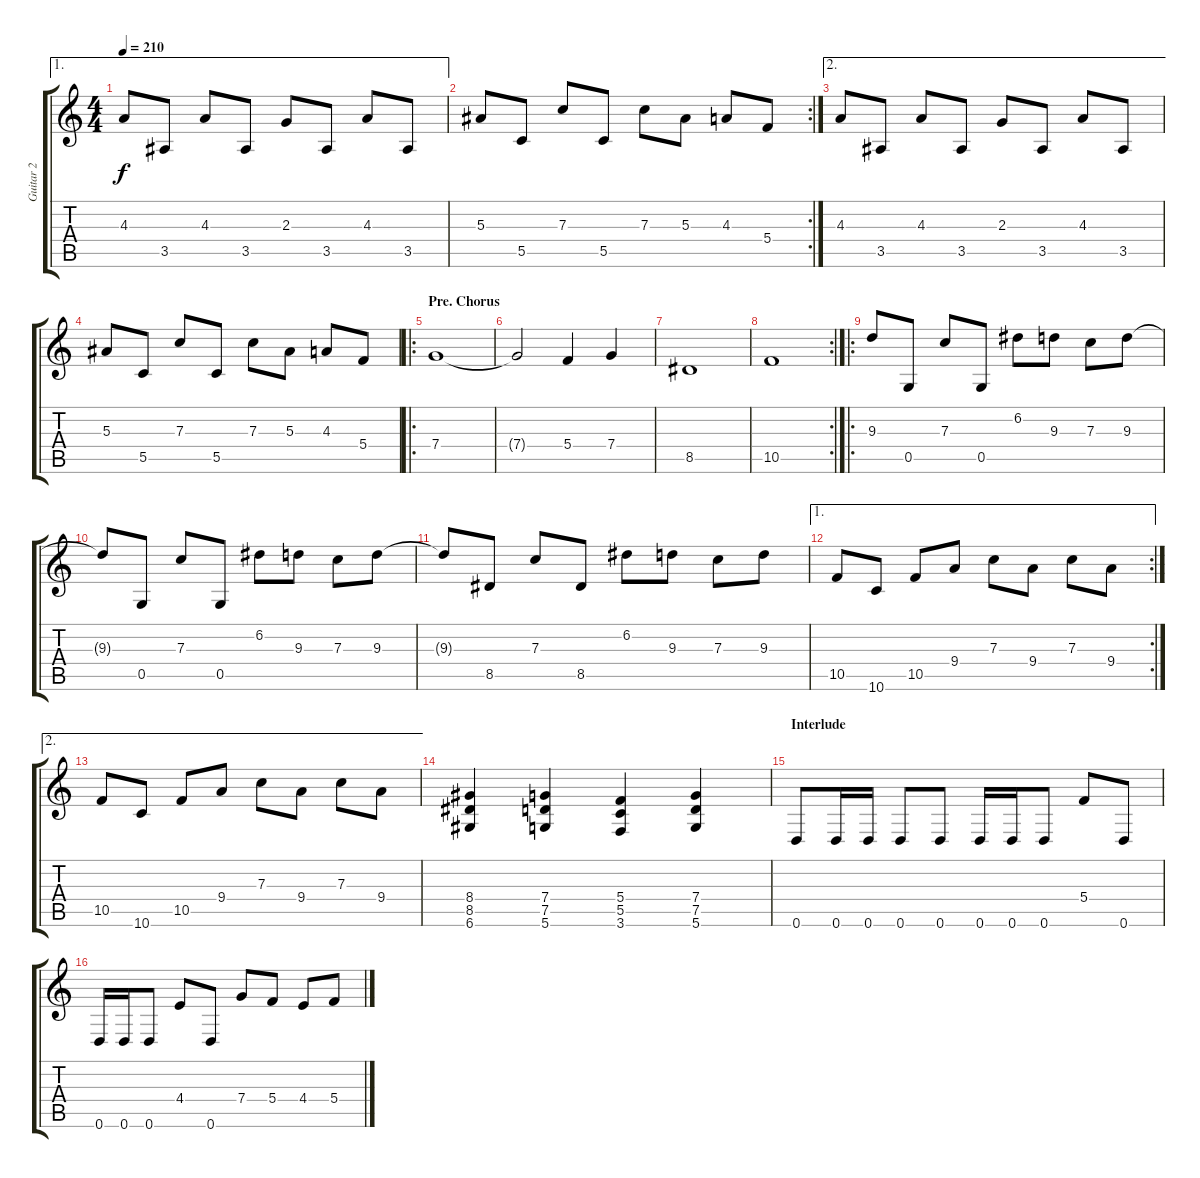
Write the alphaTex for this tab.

\track ("Guitar 2" "Guitar 2") {instrument overdrivenguitar}
\staff {score tabs}
\tuning (D4 A3 F3 C3 G2 D2) {hide}
\ae 1
\ts (4 4)
\tempo 210
\clef g2
\ks c
4.3.8{dy f} 3.5.8 4.3.8 3.5.8 2.3.8 3.5.8 4.3.8 3.5.8 |
\rc 2
5.3.8 5.5.8 7.3.8 5.5.8 7.3.8 5.3.8 4.3.8 5.4.8 |
\ae 2
4.3.8 3.5.8 4.3.8 3.5.8 2.3.8 3.5.8 4.3.8 3.5.8 |
5.3.8 5.5.8 7.3.8 5.5.8 7.3.8 5.3.8 4.3.8 5.4.8 |
\ro
\section ("" "Pre. Chorus")
7.4.1 |
7.4{t}.2 5.4.4 7.4.4 |
8.5.1 |
\rc 2
10.5.1 |
\ro
9.3.8 0.5.8 7.3.8 0.5.8 6.2.8 9.3.8 7.3.8 9.3.8 |
9.3{t}.8 0.5.8 7.3.8 0.5.8 6.2.8 9.3.8 7.3.8 9.3.8 |
9.3{t}.8 8.5.8 7.3.8 8.5.8 6.2.8 9.3.8 7.3.8 9.3.8 |
\ae 1
\rc 2
10.5.8 10.6.8 10.5.8 9.4.8 7.3.8 9.4.8 7.3.8 9.4.8 |
\ae 2
10.5.8 10.6.8 10.5.8 9.4.8 7.3.8 9.4.8 7.3.8 9.4.8 |
(8.4 8.5 6.6).4 (7.4 7.5 5.6).4 (5.4 5.5 3.6).4 (7.4 7.5 5.6).4 |
\section ("" "Interlude")
0.6.8 0.6.16 0.6.16 0.6.8 0.6.8 0.6.16 0.6.16 0.6.8 5.4.8 0.6.8 |
0.6.16 0.6.16 0.6.8 4.4.8 0.6.8 7.4.8 5.4.8 4.4.8 5.4.8
